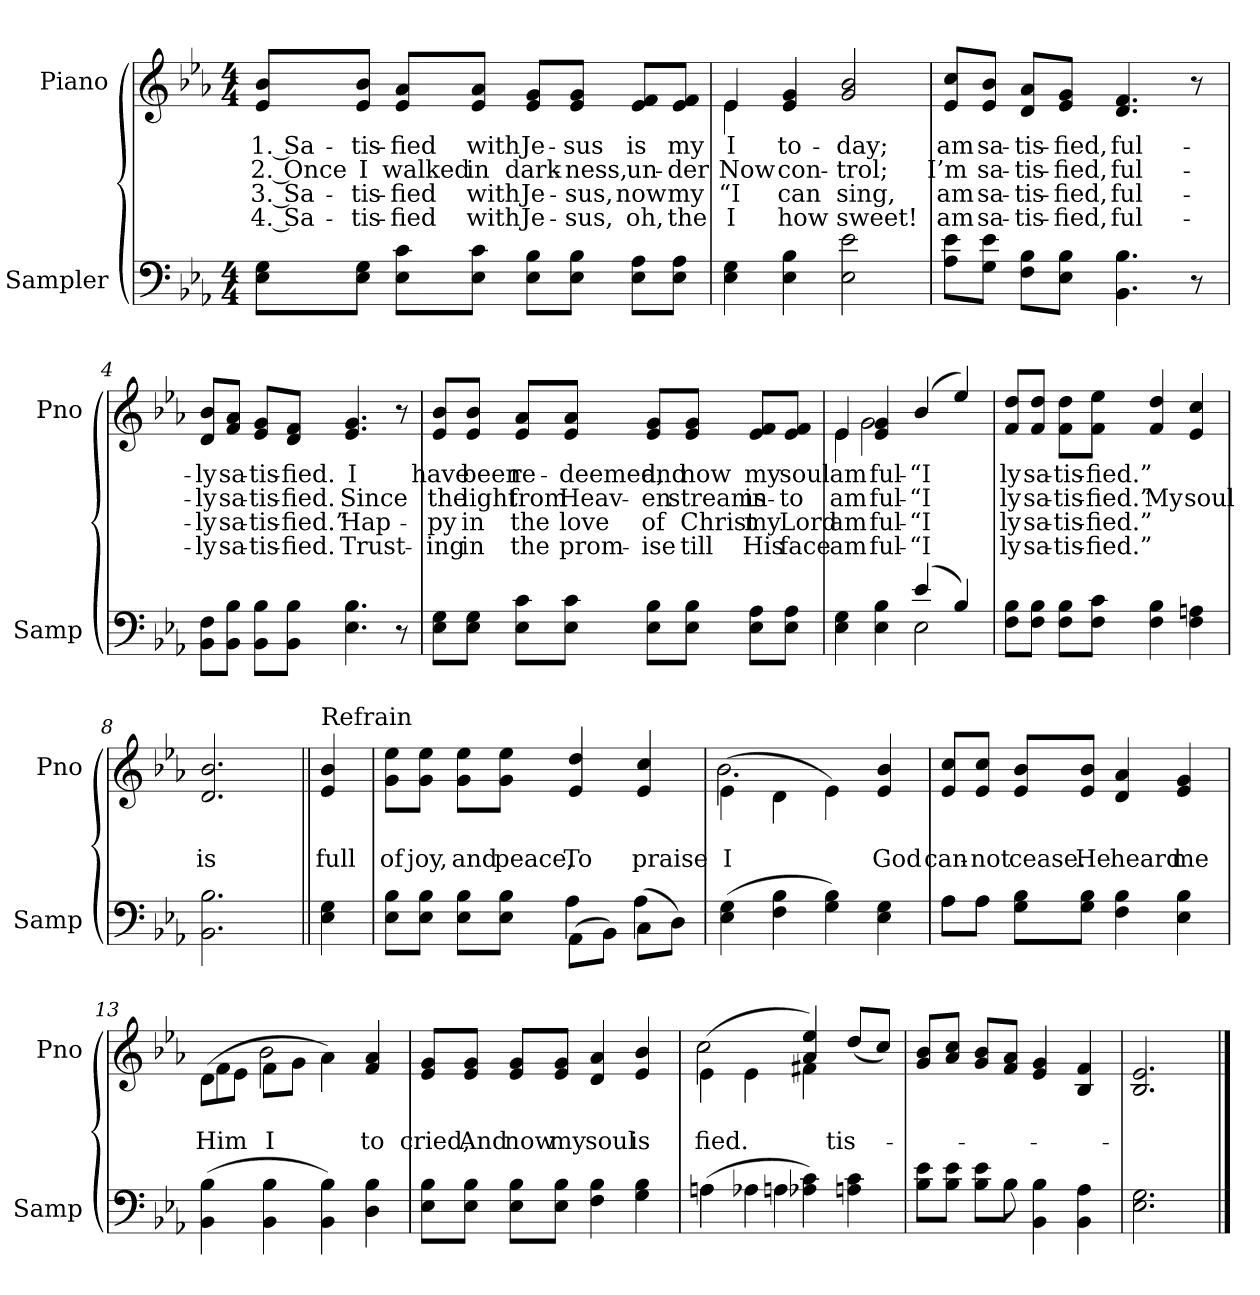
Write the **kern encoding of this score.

**kern	**kern	**text	**text	**text	**text
*part2	*part1	*part1	*part1	*part1	*part1
*staff2	*staff1	*staff1	*staff1	*staff1	*staff1
*I"Sampler	*I"Piano	*	*	*	*
*I'Samp	*I'Pno	*	*	*	*
*clefF4	*clefG2	*	*	*	*
*k[b-e-a-]	*k[b-e-a-]	*	*	*	*
*E-:	*E-:	*	*	*	*
*M4/4	*M4/4	*	*	*	*
=1	=1	=1	=1	=1	=1
8E-\ 8G\L	8e-/ 8b-/L	1. Sa-	2. Once	3. Sa-	4. Sa-
8E-\ 8G\J	8e-/ 8b-/J	-tis-	I	-tis-	-tis-
8E-\ 8c\L	8e-/ 8a-/L	-fied	walked	-fied	-fied
8E-\ 8c\J	8e-/ 8a-/J	with	in	with	with
8E-\ 8B-\L	8e-/ 8g/L	Je-	dark-	Je-	Je-
8E-\ 8B-\J	8e-/ 8g/J	-sus	-ness,	-sus,	-sus,
8E-\ 8A-\L	8e-/ 8f/L	is	un-	now	oh,
8E-\ 8A-\J	8e-/ 8f/J	my	-der	my	the
=2	=2	=2	=2	=2	=2
*	*^	*	*	*	*
4E- 4G	4e-/	4e-	I	Now	“I	I
4E- 4B-	4e- 4g	2.ryy	to-	con-	can	how
2E- 2e-	2g 2b-	.	-day;	-trol;	sing,	sweet!
*	*v	*v	*	*	*	*
=3	=3	=3	=3	=3	=3
8A-\ 8e-\L	8e-/ 8cc/L	am	I’m	am	am
8G\ 8e-\J	8e-/ 8b-/J	sa-	sa-	sa-	sa-
8F\ 8B-\L	8d/ 8a-/L	-tis-	-tis-	-tis-	-tis-
8E-\ 8B-\J	8e-/ 8g/J	-fied,	-fied,	-fied,	-fied,
4.BB- 4.B-	4.d 4.f	ful-	ful-	ful-	ful-
8r	8r	.	.	.	.
=4	=4	=4	=4	=4	=4
8BB-\ 8F\L	8d/ 8b-/L	-ly	-ly	-ly	-ly
8BB-\ 8B-\J	8f/ 8a-/J	sa-	sa-	sa-	sa-
8BB-\ 8B-\L	8e-/ 8g/L	-tis-	-tis-	-tis-	-tis-
8BB-\ 8B-\J	8d/ 8f/J	-fied.	-fied.	-fied.”	-fied.
4.E- 4.B-	4.e- 4.g	I	Since	Hap-	Trust-
8r	8r	.	.	.	.
=5	=5	=5	=5	=5	=5
8E-\ 8G\L	8e-/ 8b-/L	have	the	-py	-ing
8E-\ 8G\J	8e-/ 8b-/J	been	light	in	in
8E-\ 8c\L	8e-/ 8a-/L	re-	from	the	the
8E-\ 8c\J	8e-/ 8a-/J	-deemed,	Heav-	love	prom-
8E-\ 8B-\L	8e-/ 8g/L	and	-en	of	-ise
8E-\ 8B-\J	8e-/ 8g/J	now	streams	Christ	till
8E-\ 8A-\L	8e-/ 8f/L	my	in-	my	His
8E-\ 8A-\J	8e-/ 8f/J	soul	-to	Lord	face
=6	=6	=6	=6	=6	=6
*^	*^	*	*	*	*
4E- 4G	2ryy	4e-/	4e-	am	am	am	am
4E- 4B-	.	4e- 4g	2g	ful-	ful-	ful-	ful-
(4e-/	2E-	(4b-/	.	“I	“I	“I	“I
4B-/)	.	4ee-/)	4ryy	.	.	.	.
*v	*v	*	*	*	*	*	*
*	*v	*v	*	*	*	*
=7	=7	=7	=7	=7	=7
8F\ 8B-\L	8f/ 8dd/L	-ly	-ly	-ly	-ly
8F\ 8B-\J	8f/ 8dd/J	sa-	sa-	sa-	sa-
8F\ 8B-\L	8f\ 8dd\L	-tis-	-tis-	-tis-	-tis-
8F\ 8c\J	8f\ 8ee-\J	-fied.”	-fied.”	-fied.”	-fied.”
4F 4B-	4f 4dd	.	My	.	.
4F 4An	4e- 4cc	.	soul	.	.
=8	=8	=8	=8	=8	=8
2.BB- 2.B-	2.d 2.b-	.	is	.	.
=9||	=9||	=9||	=9||	=9||	=9||
!	!LO:TX:t=Refrain	!	!	!	!
4E- 4G	4e- 4b-	.	full	.	.
=10	=10	=10	=10	=10	=10
*^	*	*	*	*	*
8E-\ 8B-\L	2ryy	8g\ 8ee-\L	.	of	.	.
8E-\ 8B-\J	.	8g\ 8ee-\J	.	joy,	.	.
8E-\ 8B-\L	.	8g\ 8ee-\L	.	and	.	.
8E-\ 8B-\J	.	8g\ 8ee-\J	.	peace,	.	.
(8AA-\L	4A-	4e- 4dd	.	To	.	.
8BB-\J)	.	.	.	.	.	.
(8C\L	4A-	4e- 4cc	.	praise	.	.
8D\J)	.	.	.	.	.	.
*v	*v	*	*	*	*	*
=11	=11	=11	=11	=11	=11
*	*^	*	*	*	*
(4E- 4G	(4e-\	2.b-	.	I	.	.
4F 4B-	4d\	.	.	.	.	.
4G 4B-)	4e-\)	.	.	.	.	.
4E- 4G	4e- 4b-	4ryy	.	God	.	.
*	*v	*v	*	*	*	*
=12	=12	=12	=12	=12	=12
*^	*	*	*	*	*
8A-\L	8A-\L	8e-/ 8cc/L	.	can-	.	.
8A-\J	8A-\J	8e-/ 8cc/J	.	-not	.	.
8G\ 8B-\L	2.ryy	8e-/ 8b-/L	.	cease.	.	.
8G\ 8B-\J	.	8e-/ 8b-/J	.	He	.	.
4F 4B-	.	4d 4a-	.	heard	.	.
4E- 4B-	.	4e- 4g	.	me	.	.
*v	*v	*	*	*	*	*
=13	=13	=13	=13	=13	=13
*	*^	*	*	*	*
(4BB- 4B-	(8d\L	4f	.	Him	.	.
.	8e-\J	.	.	.	.	.
4BB- 4B-	8f\L	2b-	.	I	.	.
.	8g\J	.	.	.	.	.
4BB- 4B-)	4a-\)	.	.	.	.	.
4D 4B-	4f 4a-	4ryy	.	to	.	.
*	*v	*v	*	*	*	*
=14	=14	=14	=14	=14	=14
8E-\ 8B-\L	8e-/ 8g/L	.	cried,	.	.
8E-\ 8B-\J	8e-/ 8g/J	.	And	.	.
8E-\ 8B-\L	8e-/ 8g/L	.	now	.	.
8E-\ 8B-\J	8e-/ 8g/J	.	my	.	.
4F 4B-	4d 4a-	.	soul	.	.
4G 4B-	4e- 4b-	.	is	.	.
=15	=15	=15	=15	=15	=15
*^	*^	*	*	*	*
(4A-\	4A	(4e-\	2cc	.	-fied.	.	.
4A-\	4A	4e-\	.	.	.	.	.
4A- 4c)	2ryy	4a- 4ee-)	4f#X	.	.	.	.
4An 4c	.	(8dd/L	4ryy	.	-tis-	.	.
.	.	8cc/J)	.	.	.	.	.
*	*	*v	*v	*	*	*	*
=16	=16	=16	=16	=16	=16	=16
8B-\ 8e-\L	4.ryy	8g/ 8b-/L	.	.	.	.
8B-\ 8e-\J	.	8a-/ 8cc/J	.	.	.	.
8B-\ 8e-\L	.	8g/ 8b-/L	.	.	.	.
8B-\J	8B-	8f/ 8a-/J	.	.	.	.
4BB- 4B-	2ryy	4e- 4g	.	.	.	.
4BB- 4A-	.	4B- 4f	.	.	.	.
*v	*v	*	*	*	*	*
=17	=17	=17	=17	=17	=17
2.E- 2.G	2.B- 2.e-	.	.	.	.
==	==	==	==	==	==
*-	*-	*-	*-	*-	*-
